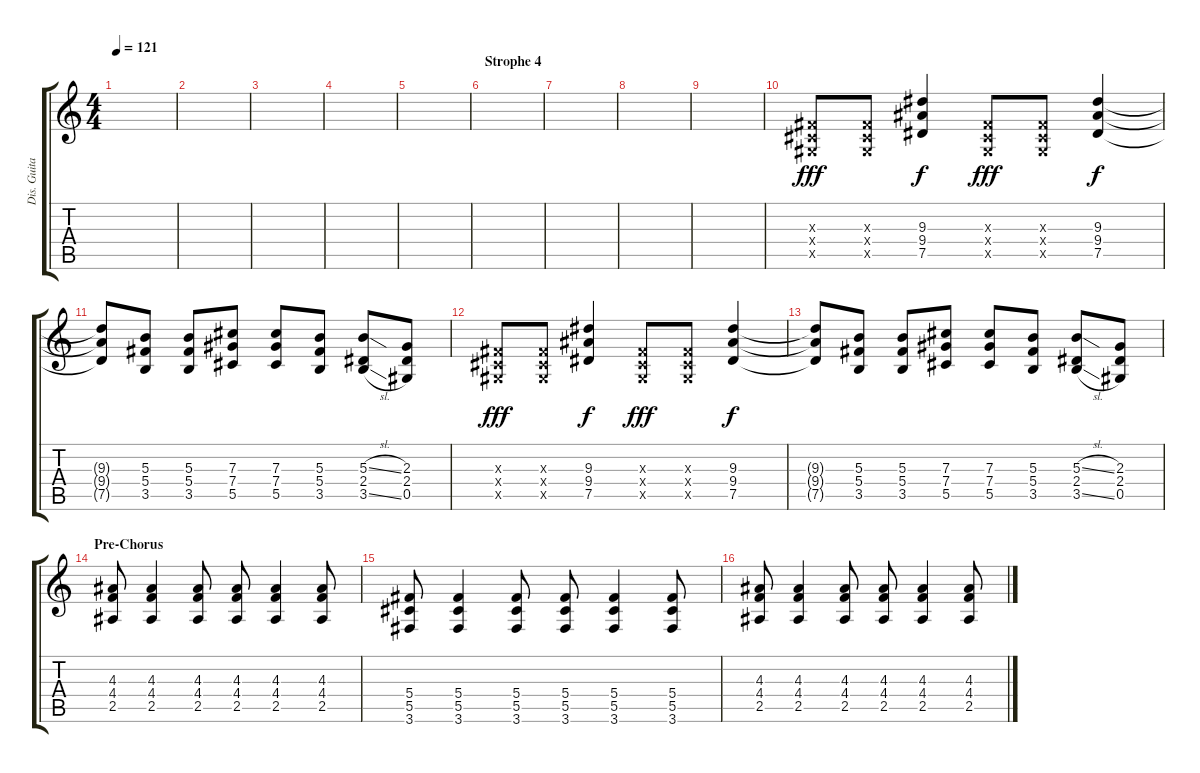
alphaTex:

\track ("Dis. Guitar 1" "Dis. Guita") {instrument distortionguitar}
\staff {score tabs}
\tuning (Eb4 Bb3 Gb3 Db3 Ab2 Eb2) {hide}
\ts (4 4)
\tempo 121
\clef g2
\ks c
|
|
|
|
|
\section ("" "Strophe 4")
|
|
|
|
(0.3{x} 0.4{x} 0.5{x}).8{dy fff volume 11} (0.3{x} 0.4{x} 0.5{x}).8 (9.3 9.4 7.5).4{dy f} (0.3{x} 0.4{x} 0.5{x}).8{dy fff} (0.3{x} 0.4{x} 0.5{x}).8 (9.3 9.4 7.5).4{dy f} |
(9.3{t} 9.4{t} 7.5{t}).8 (5.3 5.4 3.5).8 (5.3 5.4 3.5).8 (7.3 7.4 5.5).8 (7.3 7.4 5.5).8 (5.3 5.4 3.5).8 (5.3{sl} 2.4 3.5{sl}).8 (2.3 2.4 0.5).8 |
(0.3{x} 0.4{x} 0.5{x}).8{dy fff} (0.3{x} 0.4{x} 0.5{x}).8 (9.3 9.4 7.5).4{dy f} (0.3{x} 0.4{x} 0.5{x}).8{dy fff} (0.3{x} 0.4{x} 0.5{x}).8 (9.3 9.4 7.5).4{dy f} |
(9.3{t} 9.4{t} 7.5{t}).8 (5.3 5.4 3.5).8 (5.3 5.4 3.5).8 (7.3 7.4 5.5).8 (7.3 7.4 5.5).8 (5.3 5.4 3.5).8 (5.3{sl} 2.4 3.5{sl}).8 (2.3 2.4 0.5).8 |
\section ("" "Pre-Chorus")
(4.3 4.4 2.5).8{volume 9} (4.3 4.4 2.5).4 (4.3 4.4 2.5).8 (4.3 4.4 2.5).8 (4.3 4.4 2.5).4 (4.3 4.4 2.5).8 |
(5.4 5.5 3.6).8 (5.4 5.5 3.6).4 (5.4 5.5 3.6).8 (5.4 5.5 3.6).8 (5.4 5.5 3.6).4 (5.4 5.5 3.6).8 |
(4.3 4.4 2.5).8 (4.3 4.4 2.5).4 (4.3 4.4 2.5).8 (4.3 4.4 2.5).8 (4.3 4.4 2.5).4 (4.3 4.4 2.5).8
